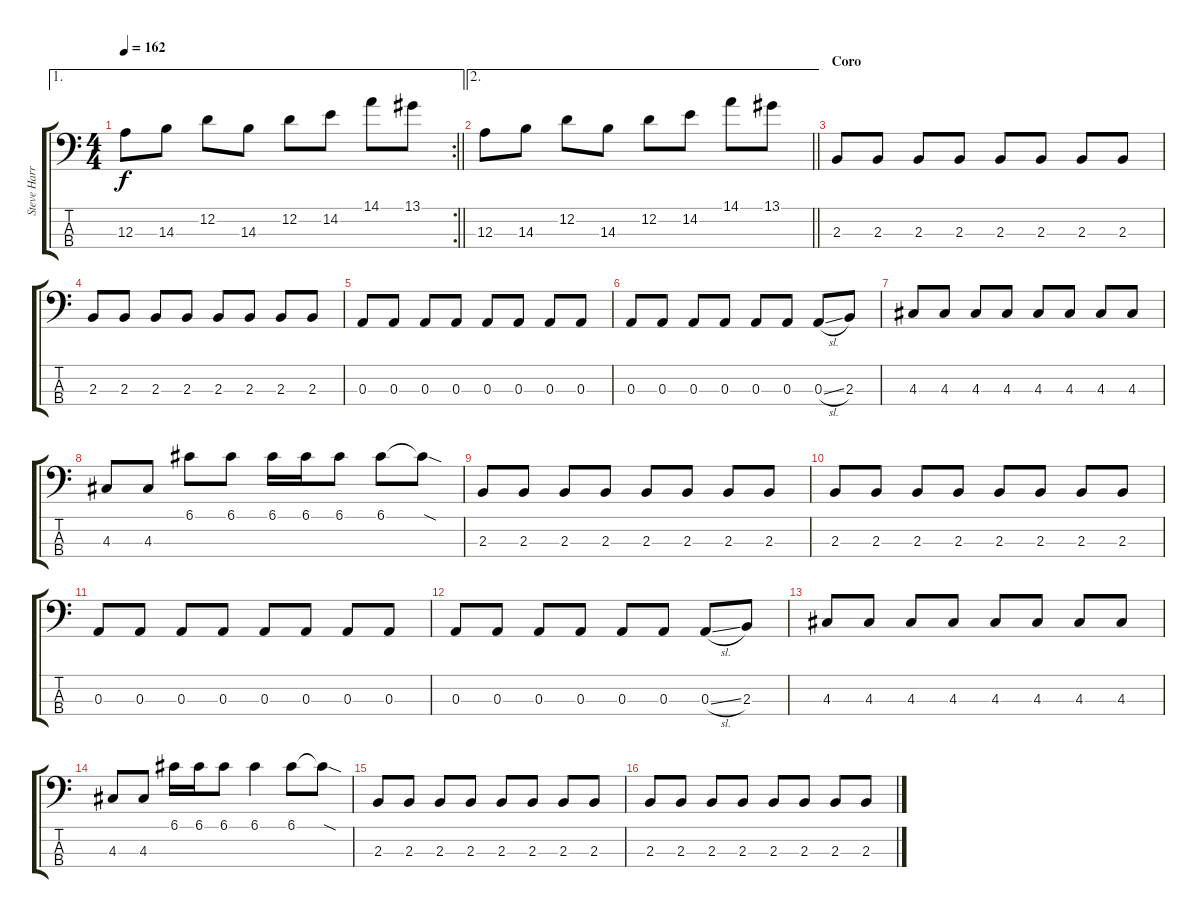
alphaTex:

\track ("Steve Harris" "Steve Harr") {instrument electricbassfinger}
\staff {score tabs}
\tuning (G2 D2 A1 E1) {hide}
\ae 1
\rc 2
\ts (4 4)
\tempo 162
\clef f4
\barLineRight lightlight
\ks c
12.3.8{dy f} 14.3.8 12.2.8 14.3.8 12.2.8 14.2.8 14.1.8 13.1.8 |
\ae 2
\barLineRight lightlight
12.3.8 14.3.8 12.2.8 14.3.8 12.2.8 14.2.8 14.1.8 13.1.8 |
\section ("" "Coro")
2.3.8 2.3.8 2.3.8 2.3.8 2.3.8 2.3.8 2.3.8 2.3.8 |
2.3.8 2.3.8 2.3.8 2.3.8 2.3.8 2.3.8 2.3.8 2.3.8 |
0.3.8 0.3.8 0.3.8 0.3.8 0.3.8 0.3.8 0.3.8 0.3.8 |
0.3.8 0.3.8 0.3.8 0.3.8 0.3.8 0.3.8 0.3{sl}.8 2.3.8 |
4.3.8 4.3.8 4.3.8 4.3.8 4.3.8 4.3.8 4.3.8 4.3.8 |
4.3.8 4.3.8 6.1.8 6.1.8 6.1.16 6.1.16 6.1.8 6.1.8 6.1{sod t}.8 |
2.3.8 2.3.8 2.3.8 2.3.8 2.3.8 2.3.8 2.3.8 2.3.8 |
2.3.8 2.3.8 2.3.8 2.3.8 2.3.8 2.3.8 2.3.8 2.3.8 |
0.3.8 0.3.8 0.3.8 0.3.8 0.3.8 0.3.8 0.3.8 0.3.8 |
0.3.8 0.3.8 0.3.8 0.3.8 0.3.8 0.3.8 0.3{sl}.8 2.3.8 |
4.3.8 4.3.8 4.3.8 4.3.8 4.3.8 4.3.8 4.3.8 4.3.8 |
4.3.8 4.3.8 6.1.16 6.1.16 6.1.8 6.1.4 6.1.8 6.1{sod t}.8 |
2.3.8 2.3.8 2.3.8 2.3.8 2.3.8 2.3.8 2.3.8 2.3.8 |
2.3.8 2.3.8 2.3.8 2.3.8 2.3.8 2.3.8 2.3.8 2.3.8
